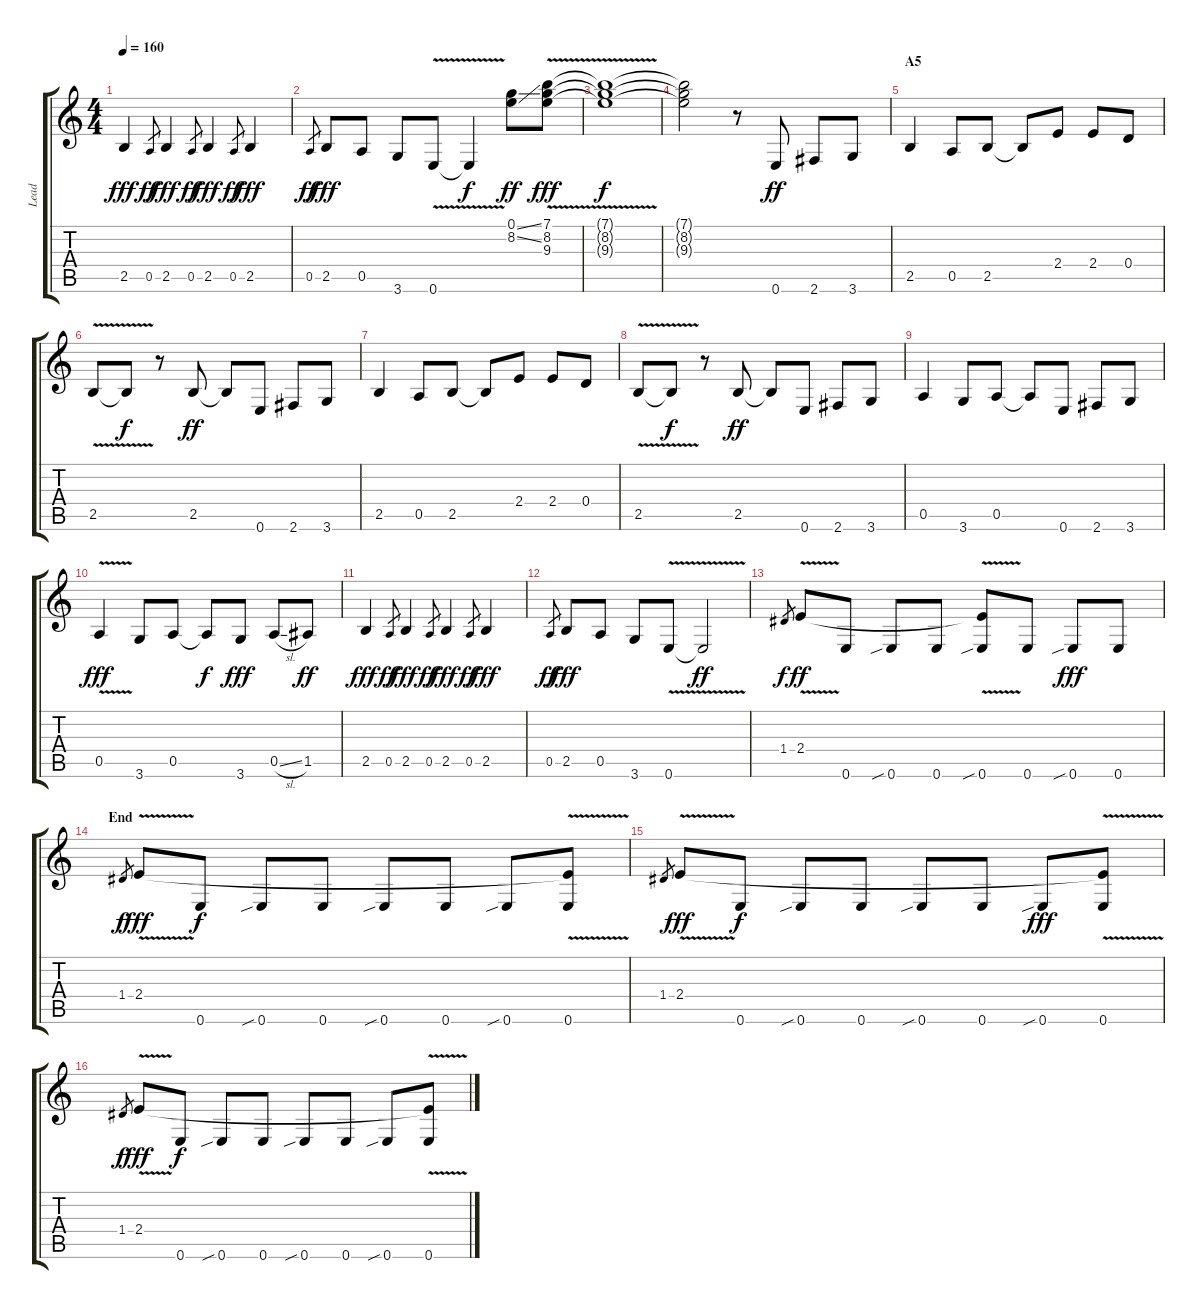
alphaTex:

\track ("Lead" "Lead") {instrument electricguitarclean}
\staff {score tabs}
\tuning (E4 B3 G3 D3 A2 E2) {hide}
\ts (4 4)
\tempo 160
\clef g2
\ks c
2.5.4{dy fff} 0.5.8{gr dy ff} 2.5.4{dy fff} 0.5.8{gr dy ff} 2.5.4{dy fff} 0.5.8{gr dy ff} 2.5.4{dy fff} |
0.5.8{gr dy ff} 2.5.8{dy fff} 0.5.8 3.6.8 0.6{v}.8 0.6{t}.4{dy f} (0.1{ss} 8.2{ss}).8{dy ff instrument electricguitarjazz} (7.1{v} 8.2{v} 9.3{v}).8{dy fff} |
(7.1{t} 8.2{t} 9.3{t}).1{dy f} |
(7.1{t} 8.2{t} 9.3{t}).2 r.8{volume 16 instrument electricguitarclean} 0.6.8{dy ff} 2.6.8 3.6.8 |
\section ("" "A5")
2.5.4 0.5.8 2.5.8 2.5{t}.8 2.4.8 2.4.8 0.4.8 |
2.5{v}.8 2.5{t}.8{dy f} r.8 2.5.8{dy ff} 2.5{t}.8 0.6.8 2.6.8 3.6.8 |
2.5.4 0.5.8 2.5.8 2.5{t}.8 2.4.8 2.4.8 0.4.8 |
2.5{v}.8 2.5{t}.8{dy f} r.8 2.5.8{dy ff} 2.5{t}.8 0.6.8 2.6.8 3.6.8 |
0.5.4 3.6.8 0.5.8 0.5{t}.8 0.6.8 2.6.8 3.6.8 |
0.5{v}.4{dy fff} 3.6.8 0.5.8 0.5{t}.8{dy f} 3.6.8{dy fff} 0.5{sl}.8 1.5.8{dy ff} |
2.5.4{dy fff} 0.5.8{gr dy ff} 2.5.4{dy fff} 0.5.8{gr dy ff} 2.5.4{dy fff} 0.5.8{gr dy ff} 2.5.4{dy fff} |
0.5.8{gr dy ff} 2.5.8{dy fff} 0.5.8 3.6.8 0.6{v}.8 0.6{t}.2{dy ff} |
1.4.8{gr dy f} 2.4{v}.8{dy ff} 0.6.8 0.6{sib}.8 0.6.8 (2.4{t} 0.6{sib}).8 0.6.8 0.6{sib}.8{dy fff} 0.6.8 |
\section ("" "End")
1.4.8{gr dy f} 2.4{v}.8{dy fff} 0.6.8{dy f} 0.6{sib}.8 0.6.8 0.6{sib}.8 0.6.8 0.6{sib}.8 (2.4{t} 0.6).8 |
1.4.8{gr} 2.4{v}.8{dy fff} 0.6.8{dy f} 0.6{sib}.8 0.6.8 0.6{sib}.8 0.6.8 0.6{sib}.8{dy fff} (2.4{t} 0.6).8 |
1.4.8{gr dy f} 2.4{v}.8{dy fff} 0.6.8{dy f} 0.6{sib}.8 0.6.8 0.6{sib}.8 0.6.8 0.6{sib}.8 (2.4{t} 0.6).8
